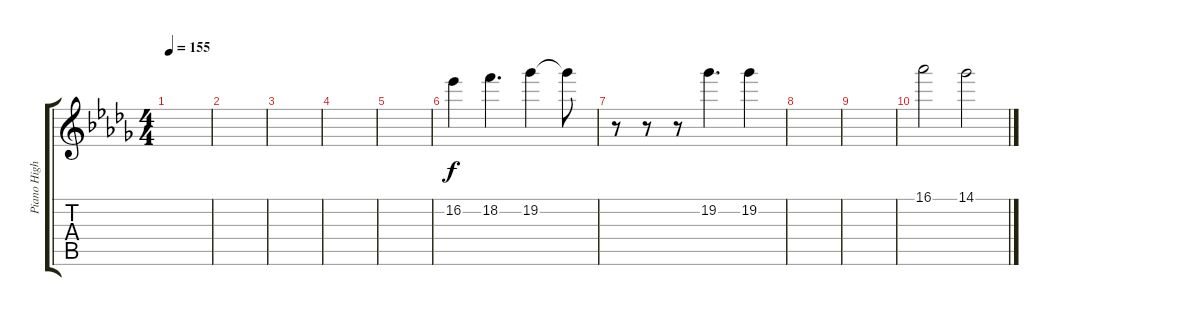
\track ("Piano High" "Piano High") {instrument acousticgrandpiano}
\staff {score tabs}
\tuning (E5 B4 G4 D4 A3 E3) {hide}
\ts (4 4)
\tempo 155
\clef g2
\ks db
|
|
|
|
|
16.2.4{dy f} 18.2.4{d} 19.2.4 19.2{t}.8 |
r.8 r.8 r.8 19.2.4{d} 19.2.4 |
|
|
16.1.2 14.1.2
